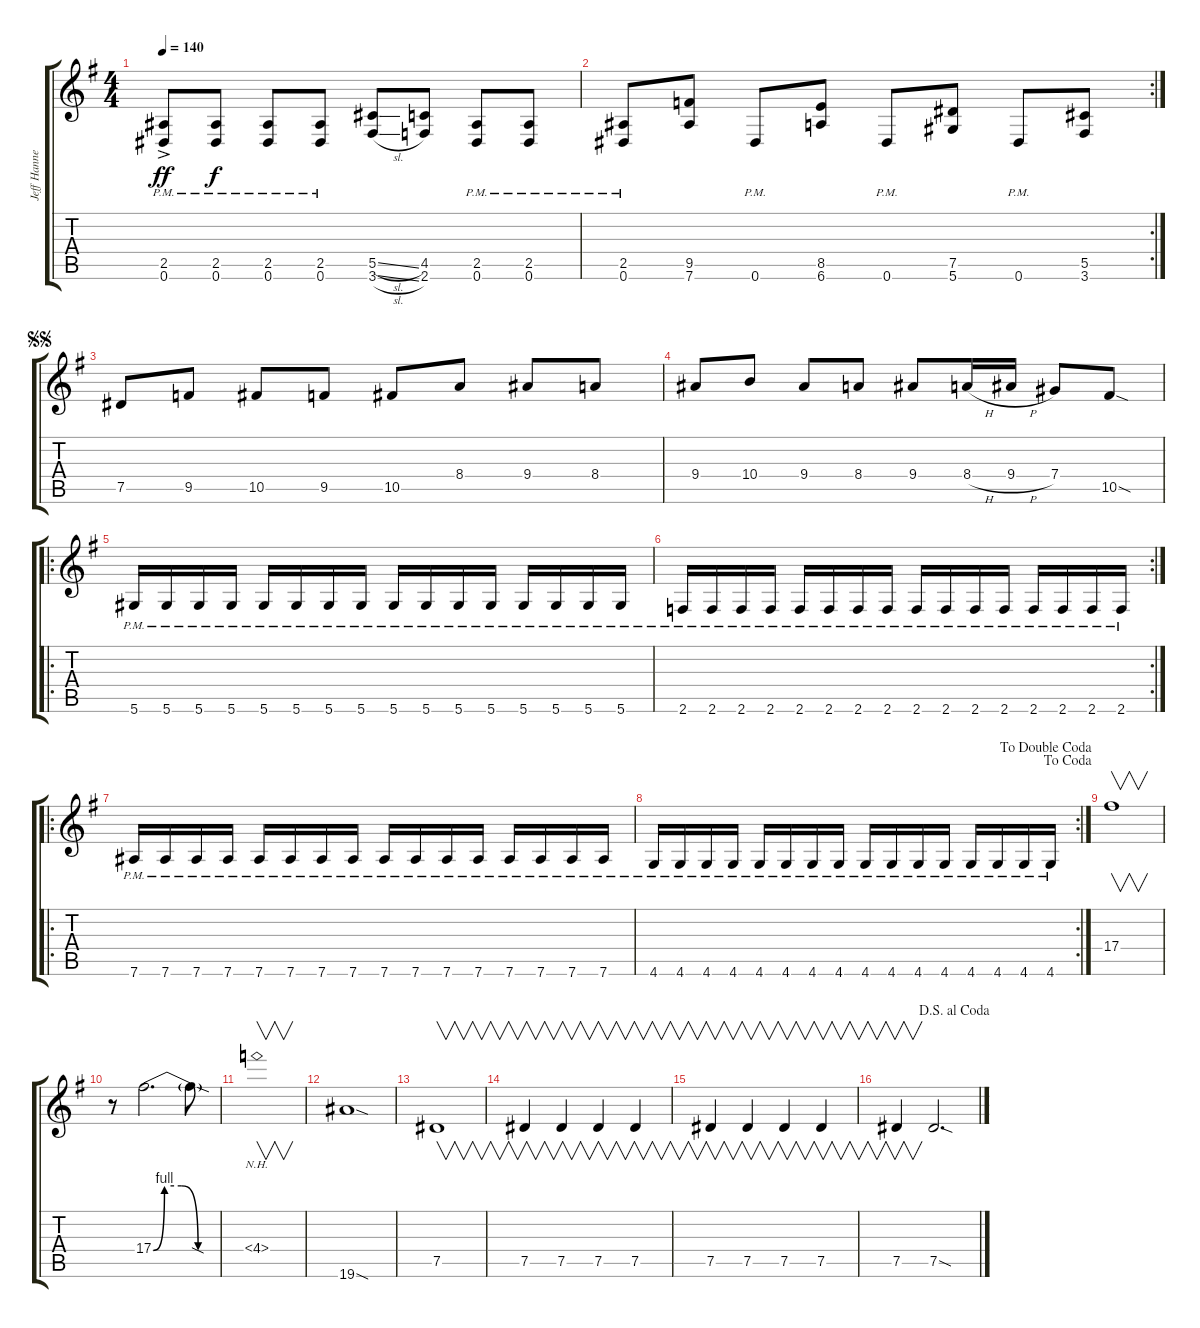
\track ("Jeff Hannemen" "Jeff Hanne") {instrument distortionguitar}
\staff {score tabs}
\tuning (Eb4 Bb3 Gb3 Db3 Ab2 Eb2) {hide}
\ts (4 4)
\tempo 140
\clef g2
\ks g
(2.5{ac pm} 0.6{ac pm}).8{dy ff} (2.5{pm} 0.6{pm}).8{dy f} (2.5{pm} 0.6{pm}).8 (2.5{pm} 0.6{pm}).8 (5.5{sl} 3.6{sl}).8 (4.5 2.6).8 (2.5{pm} 0.6{pm}).8 (2.5{pm} 0.6{pm}).8 |
\rc 2
(2.5{pm} 0.6{pm}).8 (9.5 7.6).8 0.6{pm}.8 (8.5 6.6).8 0.6{pm}.8 (7.5 5.6).8 0.6{pm}.8 (5.5 3.6).8 |
\jump segnosegno
7.5.8 9.5.8 10.5.8 9.5.8 10.5.8 8.4.8 9.4.8 8.4.8 |
9.4.8 10.4.8 9.4.8 8.4.8 9.4.8 8.4{h}.16 9.4{h}.16 7.4.8 10.5{sod}.8 |
\ro
5.6{pm}.16 5.6{pm}.16 5.6{pm}.16 5.6{pm}.16 5.6{pm}.16 5.6{pm}.16 5.6{pm}.16 5.6{pm}.16 5.6{pm}.16 5.6{pm}.16 5.6{pm}.16 5.6{pm}.16 5.6{pm}.16 5.6{pm}.16 5.6{pm}.16 5.6{pm}.16 |
\rc 2
2.6{pm}.16 2.6{pm}.16 2.6{pm}.16 2.6{pm}.16 2.6{pm}.16 2.6{pm}.16 2.6{pm}.16 2.6{pm}.16 2.6{pm}.16 2.6{pm}.16 2.6{pm}.16 2.6{pm}.16 2.6{pm}.16 2.6{pm}.16 2.6{pm}.16 2.6{pm}.16 |
\ro
7.6{pm}.16 7.6{pm}.16 7.6{pm}.16 7.6{pm}.16 7.6{pm}.16 7.6{pm}.16 7.6{pm}.16 7.6{pm}.16 7.6{pm}.16 7.6{pm}.16 7.6{pm}.16 7.6{pm}.16 7.6{pm}.16 7.6{pm}.16 7.6{pm}.16 7.6{pm}.16 |
\rc 2
\jump dacoda
\jump dadoublecoda
4.6{pm}.16 4.6{pm}.16 4.6{pm}.16 4.6{pm}.16 4.6{pm}.16 4.6{pm}.16 4.6{pm}.16 4.6{pm}.16 4.6{pm}.16 4.6{pm}.16 4.6{pm}.16 4.6{pm}.16 4.6{pm}.16 4.6{pm}.16 4.6{pm}.16 4.6{pm}.16 |
17.4.1{v} |
r.8 17.4{be (custom 0 0 10 4 25 4 40 0 60 0)}.2{d} 17.4{sod t}.8 |
4.4{nh}.1{v} |
19.6{sod}.1 |
7.5.1{v} |
7.5.4{v} 7.5.4{v} 7.5.4{v} 7.5.4{v} |
7.5.4{v} 7.5.4{v} 7.5.4{v} 7.5.4{v} |
\jump dalsegnoalcoda
7.5.4{v} 7.5{sod}.2{d}
